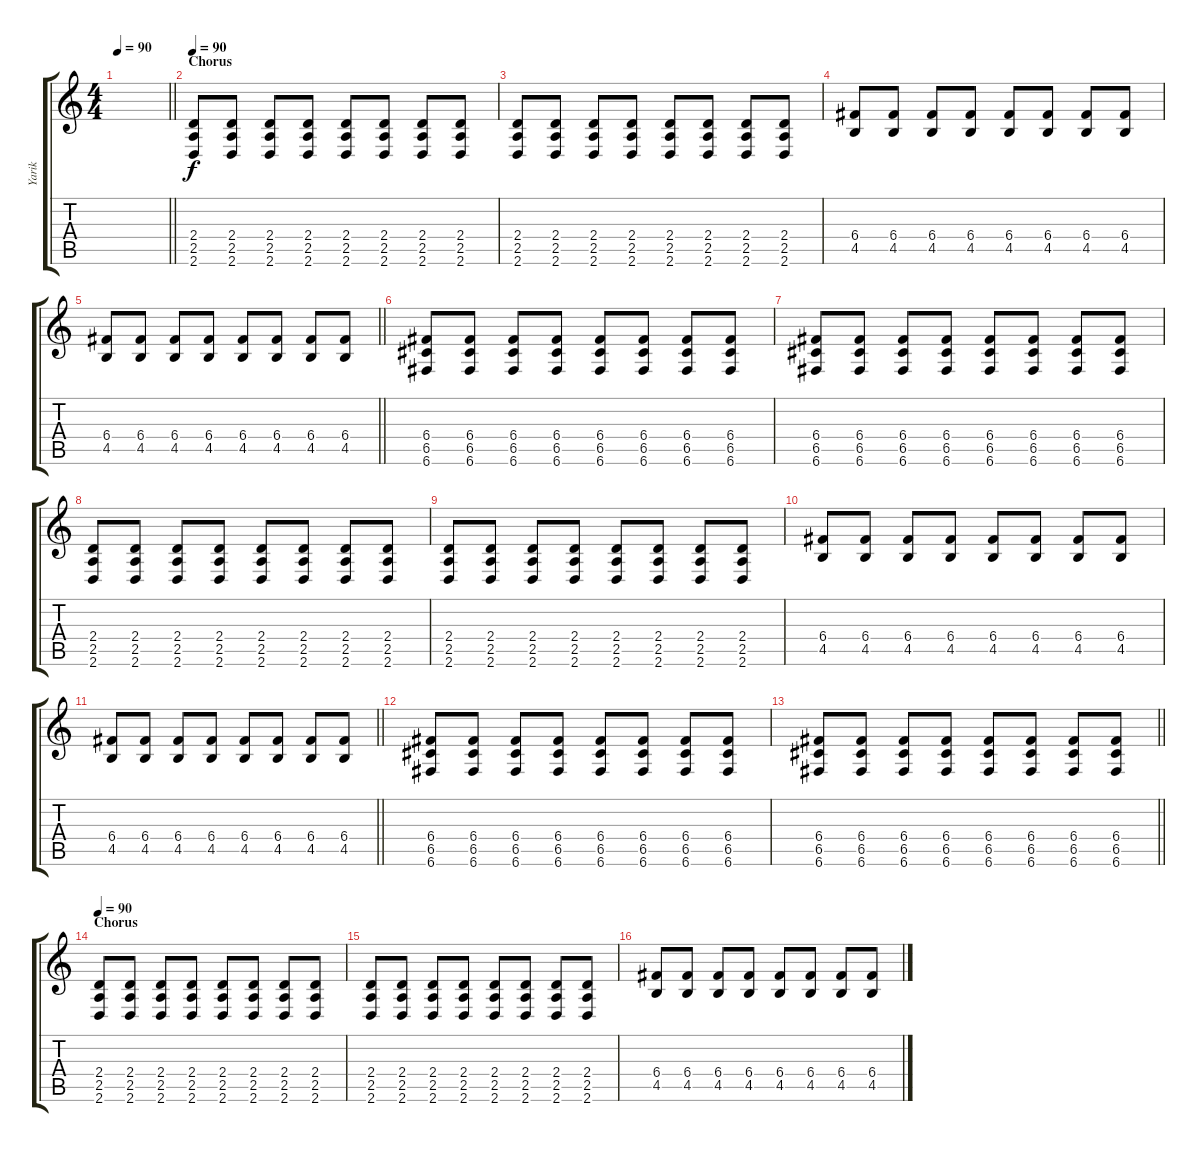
\track ("Yarik" "Yarik") {instrument electricguitarclean}
\staff {score tabs}
\tuning (D4 A3 F3 C3 G2 C2) {hide}
\ts (4 4)
\tempo 90
\clef g2
\barLineRight lightlight
\ks c
|
\section ("" "Chorus")
\tempo 90
(2.4 2.5 2.6).8{instrument overdrivenguitar} (2.4 2.5 2.6).8 (2.4 2.5 2.6).8 (2.4 2.5 2.6).8 (2.4 2.5 2.6).8 (2.4 2.5 2.6).8 (2.4 2.5 2.6).8 (2.4 2.5 2.6).8 |
(2.4 2.5 2.6).8 (2.4 2.5 2.6).8 (2.4 2.5 2.6).8 (2.4 2.5 2.6).8 (2.4 2.5 2.6).8 (2.4 2.5 2.6).8 (2.4 2.5 2.6).8 (2.4 2.5 2.6).8 |
(6.4 4.5).8 (6.4 4.5).8 (6.4 4.5).8 (6.4 4.5).8 (6.4 4.5).8 (6.4 4.5).8 (6.4 4.5).8 (6.4 4.5).8 |
\barLineRight lightlight
(6.4 4.5).8 (6.4 4.5).8 (6.4 4.5).8 (6.4 4.5).8 (6.4 4.5).8 (6.4 4.5).8 (6.4 4.5).8 (6.4 4.5).8 |
(6.4 6.5 6.6).8 (6.4 6.5 6.6).8 (6.4 6.5 6.6).8 (6.4 6.5 6.6).8 (6.4 6.5 6.6).8 (6.4 6.5 6.6).8 (6.4 6.5 6.6).8 (6.4 6.5 6.6).8 |
(6.4 6.5 6.6).8 (6.4 6.5 6.6).8 (6.4 6.5 6.6).8 (6.4 6.5 6.6).8 (6.4 6.5 6.6).8 (6.4 6.5 6.6).8 (6.4 6.5 6.6).8 (6.4 6.5 6.6).8 |
(2.4 2.5 2.6).8 (2.4 2.5 2.6).8 (2.4 2.5 2.6).8 (2.4 2.5 2.6).8 (2.4 2.5 2.6).8 (2.4 2.5 2.6).8 (2.4 2.5 2.6).8 (2.4 2.5 2.6).8 |
(2.4 2.5 2.6).8 (2.4 2.5 2.6).8 (2.4 2.5 2.6).8 (2.4 2.5 2.6).8 (2.4 2.5 2.6).8 (2.4 2.5 2.6).8 (2.4 2.5 2.6).8 (2.4 2.5 2.6).8 |
(6.4 4.5).8 (6.4 4.5).8 (6.4 4.5).8 (6.4 4.5).8 (6.4 4.5).8 (6.4 4.5).8 (6.4 4.5).8 (6.4 4.5).8 |
\barLineRight lightlight
(6.4 4.5).8 (6.4 4.5).8 (6.4 4.5).8 (6.4 4.5).8 (6.4 4.5).8 (6.4 4.5).8 (6.4 4.5).8 (6.4 4.5).8 |
(6.4 6.5 6.6).8 (6.4 6.5 6.6).8 (6.4 6.5 6.6).8 (6.4 6.5 6.6).8 (6.4 6.5 6.6).8 (6.4 6.5 6.6).8 (6.4 6.5 6.6).8 (6.4 6.5 6.6).8 |
\barLineRight lightlight
(6.4 6.5 6.6).8 (6.4 6.5 6.6).8 (6.4 6.5 6.6).8 (6.4 6.5 6.6).8 (6.4 6.5 6.6).8 (6.4 6.5 6.6).8 (6.4 6.5 6.6).8 (6.4 6.5 6.6).8 |
\section ("" "Chorus")
\tempo 90
(2.4 2.5 2.6).8{instrument overdrivenguitar} (2.4 2.5 2.6).8 (2.4 2.5 2.6).8 (2.4 2.5 2.6).8 (2.4 2.5 2.6).8 (2.4 2.5 2.6).8 (2.4 2.5 2.6).8 (2.4 2.5 2.6).8 |
(2.4 2.5 2.6).8 (2.4 2.5 2.6).8 (2.4 2.5 2.6).8 (2.4 2.5 2.6).8 (2.4 2.5 2.6).8 (2.4 2.5 2.6).8 (2.4 2.5 2.6).8 (2.4 2.5 2.6).8 |
(6.4 4.5).8 (6.4 4.5).8 (6.4 4.5).8 (6.4 4.5).8 (6.4 4.5).8 (6.4 4.5).8 (6.4 4.5).8 (6.4 4.5).8
